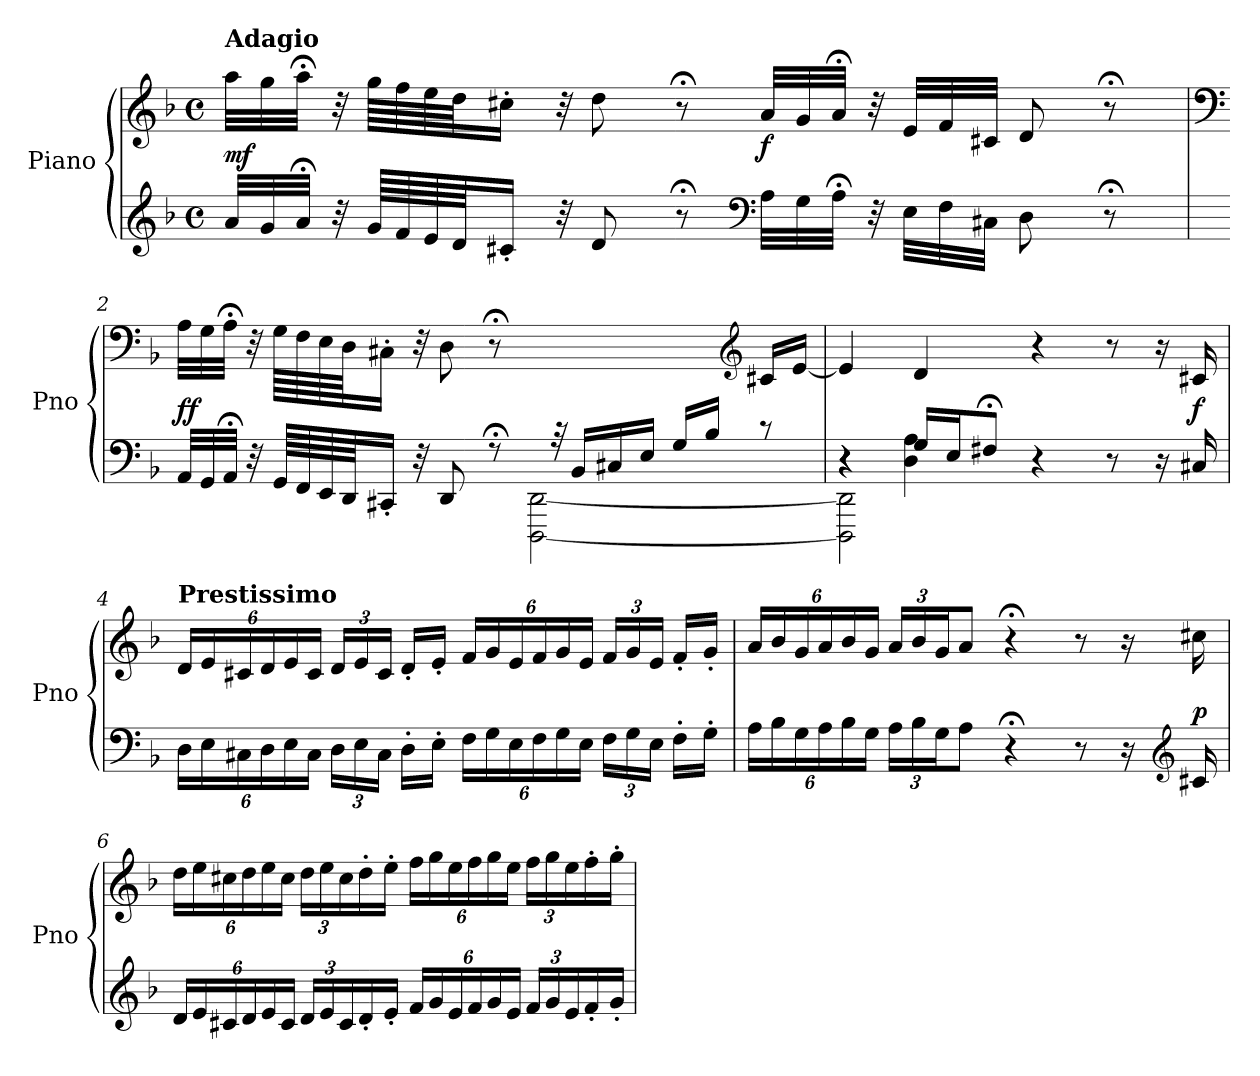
**kern	**kern	**dynam
*part1	*part1	*part1
*staff2	*staff1	*staff1/2
*I"Piano	*	*
*I'Pno	*	*
*clefG2	*clefG2	*
*k[b-]	*k[b-]	*
*M4/4	*M4/4	*
*met(c)	*met(c)	*
=1	=1	=1
!	!LO:TX:a:B:t=Adagio	!
!	!	!LO:DY:a=2
32a/LLL	32aa\LLL	mf
32g/	32gg\	.
*	*MM10	*
32a;</JJJ	32aa;<\JJJ	.
32r	32r	.
*	*MM40	*
64g/LLLL	64gg\LLLL	.
64f/	64ff\	.
64e/	64ee\	.
64d/JJ	64dd\JJ	.
16c#X'/JJ	16cc#X'\JJ	.
32r	32r	.
*	*MM10	*
8d/	8dd\	.
8r;<	8r;<	.
*clefF4	*	*
*	*MM60	*
!	!	!LO:DY:b
32A\LLL	32a/LLL	f
32G\	32g/	.
*	*MM10	*
32A;<\JJJ	32a;</JJJ	.
32r	32r	.
*	*MM40	*
32E\LLL	32e/LLL	.
32F\	32f/	.
32C#X\JJJ	32c#X/JJJ	.
8D\	8d/	.
*	*MM10	*
8r;<	8r;<	.
=2	=2	=2
*	*clefF4	*
*	*MM60	*
*^	*	*
!	!	!	!LO:DY:a=2
32AA/LLL	2ryy	32A\LLL	ff
32GG/	.	32G\	.
*	*	*MM10	*
32AA;</JJJ	.	32A;<\JJJ	.
32r	.	32r	.
*	*	*MM40	*
64GG/LLLL	.	64G\LLLL	.
64FF/	.	64F\	.
64EE/	.	64E\	.
64DD/JJ	.	64D\JJ	.
16CC#X'/JJ	.	16C#X'\JJ	.
32r	.	32r	.
*	*	*MM10	*
8DD/	.	8D\	.
8r;<	.	8r;<	.
.	[2DDD\ [2DD\	.	.
32r	.	32ryy	.
16BB-/LL	.	16ryy	.
16C#X/	.	16ryy	.
16E/JJ	.	16ryy	.
16G/LL	.	16ryy	.
16B-/JJ	.	16ryy	.
*	*	*clefG2	*
8r	.	16c#X/LL	.
.	.	[16e/JJ	.
=3	=3	=3	=3
*	*^	*	*
4r	2DDD\] 2DD\]	4r	4e/]	.
*	*	*	*MM36	*
16G/LL	.	4D\ 4A\	4d/	.
16E/J	.	.	.	.
8F#X;</J	.	.	.	.
*	*	*	*MM82	*
4r	2rGGyy	2rFFFyy	4r	.
8r	.	.	8r	.
16r	.	.	16r	.
!	!	!	!	!LO:DY:b
16C#X/	.	.	16c#X/	f
*v	*v	*v	*	*
!!LO:LB:g=z
=4	=4	=4
*Xbrackettup	*Xbrackettup	*
!	!LO:TX:a:B:t=Prestissimo	!
24D\LL	24d/LL	.
24E\	24e/	.
24C#X\	24c#X/	.
24D\	24d/	.
24E\	24e/	.
24C#\JJ	24c#/JJ	.
24D\LL	24d/LL	.
24E\	24e/	.
24C#\JJ	24c#/JJ	.
16D'\LL	16d'/LL	.
16E'\JJ	16e'/JJ	.
24F\LL	24f/LL	.
24G\	24g/	.
24E\	24e/	.
24F\	24f/	.
24G\	24g/	.
24E\JJ	24e/JJ	.
24F\LL	24f/LL	.
24G\	24g/	.
24E\JJ	24e/JJ	.
16F'\LL	16f'/LL	.
16G'\JJ	16g'/JJ	.
=5	=5	=5
24A\LL	24a/LL	.
24B-\	24b-/	.
24G\	24g/	.
24A\	24a/	.
24B-\	24b-/	.
24G\JJ	24g/JJ	.
24A\LL	24a/LL	.
24B-\	24b-/	.
24G\J	24g/J	.
*	*MM48	*
8A\J	8a/J	.
*	*MM82	*
4r;<	4r;<	.
8r	8r	.
16r	16r	.
*clefG2	*	*
!	!	!LO:DY:a=2
16c#X/	16cc#X\	p
!!LO:LB:g=z
=6	=6	=6
24d/LL	24dd\LL	.
24e/	24ee\	.
24c#X/	24cc#X\	.
24d/	24dd\	.
24e/	24ee\	.
24c#/JJ	24cc#\JJ	.
24d/LL	24dd\LL	.
24e/	24ee\	.
24c#/	24cc#\	.
16d'/	16dd'\	.
16e'/JJ	16ee'\JJ	.
24f/LL	24ff\LL	.
24g/	24gg\	.
24e/	24ee\	.
24f/	24ff\	.
24g/	24gg\	.
24e/JJ	24ee\JJ	.
24f/LL	24ff\LL	.
24g/	24gg\	.
24e/	24ee\	.
16f'/	16ff'\	.
16g'/JJ	16gg'\JJ	.
=	=	=
*-	*-	*-
